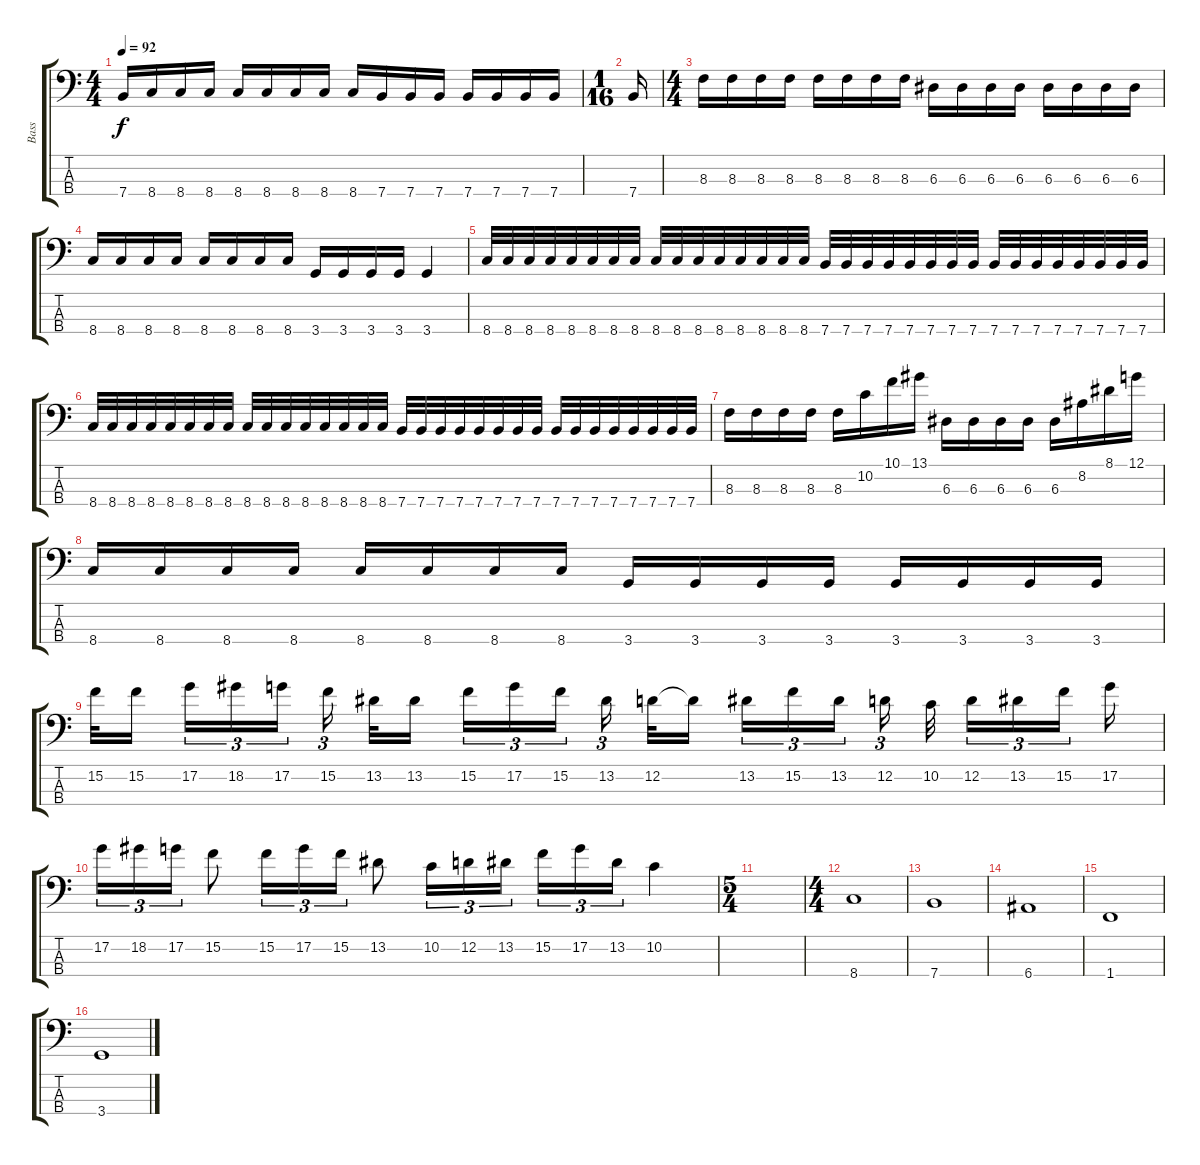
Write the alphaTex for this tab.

\track ("Bass" "Bass") {instrument electricbassfinger}
\staff {score tabs}
\tuning (G2 D2 A1 E1) {hide}
\ts (4 4)
\tempo 92
\clef f4
\ks c
7.4.16{dy f} 8.4.16 8.4.16 8.4.16 8.4.16 8.4.16 8.4.16 8.4.16 8.4.16 7.4.16 7.4.16 7.4.16 7.4.16 7.4.16 7.4.16 7.4.16 |
\ts (1 16)
7.4.16 |
\ts (4 4)
8.3.16 8.3.16 8.3.16 8.3.16 8.3.16 8.3.16 8.3.16 8.3.16 6.3.16 6.3.16 6.3.16 6.3.16 6.3.16 6.3.16 6.3.16 6.3.16 |
8.4.16 8.4.16 8.4.16 8.4.16 8.4.16 8.4.16 8.4.16 8.4.16 3.4.16 3.4.16 3.4.16 3.4.16 3.4.4 |
8.4.32 8.4.32 8.4.32 8.4.32 8.4.32 8.4.32 8.4.32 8.4.32 8.4.32 8.4.32 8.4.32 8.4.32 8.4.32 8.4.32 8.4.32 8.4.32 7.4.32 7.4.32 7.4.32 7.4.32 7.4.32 7.4.32 7.4.32 7.4.32 7.4.32 7.4.32 7.4.32 7.4.32 7.4.32 7.4.32 7.4.32 7.4.32 |
8.4.32 8.4.32 8.4.32 8.4.32 8.4.32 8.4.32 8.4.32 8.4.32 8.4.32 8.4.32 8.4.32 8.4.32 8.4.32 8.4.32 8.4.32 8.4.32 7.4.32 7.4.32 7.4.32 7.4.32 7.4.32 7.4.32 7.4.32 7.4.32 7.4.32 7.4.32 7.4.32 7.4.32 7.4.32 7.4.32 7.4.32 7.4.32 |
8.3.16 8.3.16 8.3.16 8.3.16 8.3.16 10.2.16 10.1.16 13.1.16 6.3.16 6.3.16 6.3.16 6.3.16 6.3.16 8.2.16 8.1.16 12.1.16 |
8.4.16 8.4.16 8.4.16 8.4.16 8.4.16 8.4.16 8.4.16 8.4.16 3.4.16 3.4.16 3.4.16 3.4.16 3.4.16 3.4.16 3.4.16 3.4.16 |
15.2.32 15.2.16{beam splitsecondary} 17.2.16{tu (3 2)} 18.2.16{tu (3 2)} 17.2.16{tu (3 2) beam splitsecondary} 15.2.16{tu (3 2)} 13.2.32 13.2.16{beam splitsecondary} 15.2.16{tu (3 2)} 17.2.16{tu (3 2)} 15.2.16{tu (3 2) beam splitsecondary} 13.2.16{tu (3 2)} 12.2.32 12.2{t}.16{beam splitsecondary} 13.2.16{tu (3 2)} 15.2.16{tu (3 2)} 13.2.16{tu (3 2) beam splitsecondary} 12.2.16{tu (3 2)} 10.2.32{beam splitsecondary} 12.2.16{tu (3 2)} 13.2.16{tu (3 2)} 15.2.16{tu (3 2) beam splitsecondary} 17.2.16 |
17.2.16{tu (3 2)} 18.2.16{tu (3 2)} 17.2.16{tu (3 2)} 15.2.8 15.2.16{tu (3 2)} 17.2.16{tu (3 2)} 15.2.16{tu (3 2)} 13.2.8 10.2.16{tu (3 2)} 12.2.16{tu (3 2)} 13.2.16{tu (3 2) beam splitsecondary} 15.2.16{tu (3 2)} 17.2.16{tu (3 2)} 13.2.16{tu (3 2)} 10.2.4 |
\ts (5 4)
|
\ts (4 4)
8.4.1 |
7.4.1 |
6.4.1 |
1.4.1 |
3.4.1
